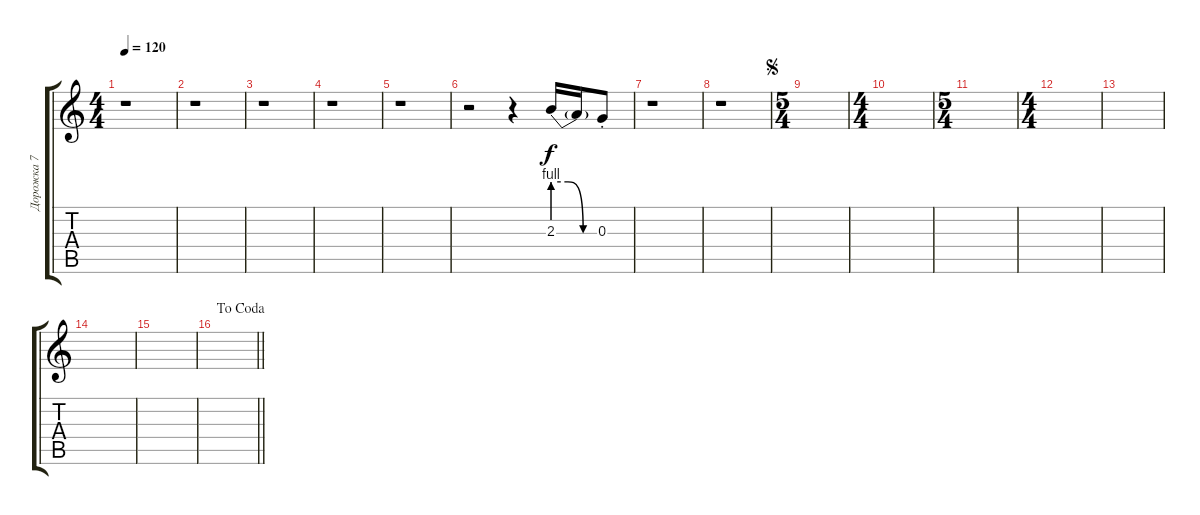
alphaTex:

\track ("Дорожка 7" "Дорожка 7") {instrument distortionguitar}
\staff {score tabs}
\tuning (E4 B3 G3 D3 A2 E2) {hide}
\ts (4 4)
\tempo 120
\clef g2
\ks c
r.1{dy f} |
r.1 |
r.1 |
r.1 |
r.1 |
r.2 r.4 2.3{be (custom 0 4 20 4 40 0 60 0)}.16 2.3{t}.16 0.3{st}.8 |
r.1 |
r.1 |
\ts (5 4)
\jump segno
|
\ts (4 4)
|
\ts (5 4)
|
\ts (4 4)
|
|
|
|
\jump dacoda
\barLineRight lightlight
